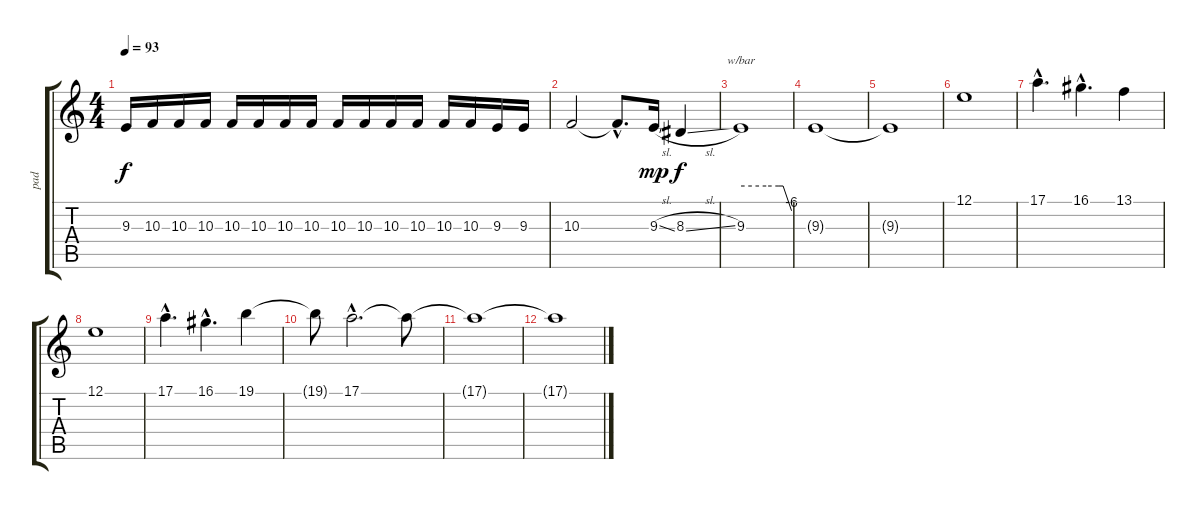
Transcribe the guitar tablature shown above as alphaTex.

\track ("pad" "pad") {instrument pad4choir}
\staff {score tabs}
\tuning (E4 B3 G3 D3 A2 E2) {hide}
\ts (4 4)
\tempo 93
\clef g2
\ks c
9.3.16{dy f} 10.3.16 10.3.16 10.3.16 10.3.16 10.3.16 10.3.16 10.3.16 10.3.16 10.3.16 10.3.16 10.3.16 10.3.16 10.3.16 9.3.16 9.3.16 |
10.3.2 10.3{hac t}.8{d} 9.3{sl}.16{dy mp} 8.3{sl}.4{dy f} |
9.3.1{tbe (custom default 0 0 30 0 45 0 50 0 60 -24)} |
9.3{t}.1{volume 4} |
9.3{t}.1 |
12.1.1{volume 4 instrument pad4choir} |
17.1{hac}.4{d} 16.1{hac}.4{d} 13.1.4 |
12.1.1 |
17.1{hac}.4{d} 16.1{hac}.4{d} 19.1.4 |
19.1{t}.8 17.1{hac}.2{d} 17.1{t}.8 |
17.1{t}.1 |
17.1{t}.1
